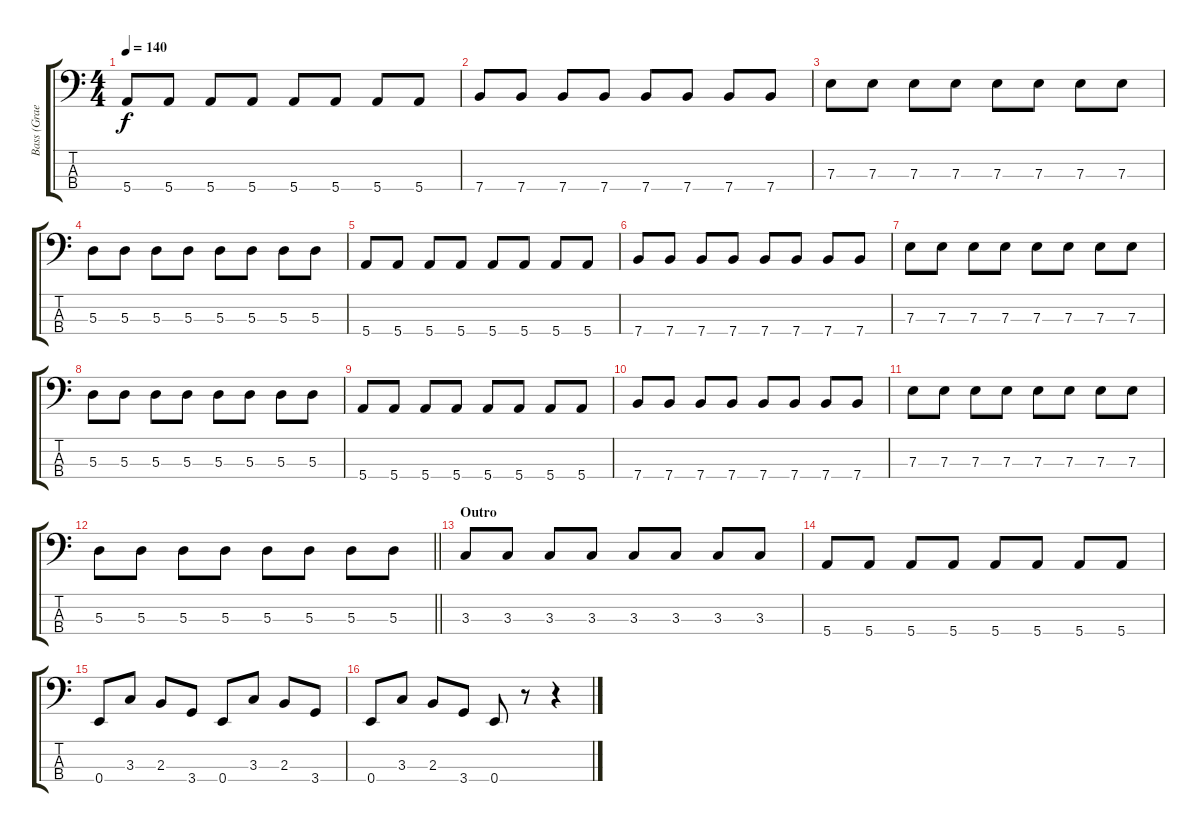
\track ("Bass (Graeme)" "Bass (Grae") {instrument electricbasspick}
\staff {score tabs}
\tuning (G2 D2 A1 E1) {hide}
\ts (4 4)
\tempo 140
\clef f4
\ks c
5.4.8{dy f} 5.4.8 5.4.8 5.4.8 5.4.8 5.4.8 5.4.8 5.4.8 |
7.4.8 7.4.8 7.4.8 7.4.8 7.4.8 7.4.8 7.4.8 7.4.8 |
7.3.8 7.3.8 7.3.8 7.3.8 7.3.8 7.3.8 7.3.8 7.3.8 |
5.3.8 5.3.8 5.3.8 5.3.8 5.3.8 5.3.8 5.3.8 5.3.8 |
5.4.8 5.4.8 5.4.8 5.4.8 5.4.8 5.4.8 5.4.8 5.4.8 |
7.4.8 7.4.8 7.4.8 7.4.8 7.4.8 7.4.8 7.4.8 7.4.8 |
7.3.8 7.3.8 7.3.8 7.3.8 7.3.8 7.3.8 7.3.8 7.3.8 |
5.3.8 5.3.8 5.3.8 5.3.8 5.3.8 5.3.8 5.3.8 5.3.8 |
5.4.8 5.4.8 5.4.8 5.4.8 5.4.8 5.4.8 5.4.8 5.4.8 |
7.4.8 7.4.8 7.4.8 7.4.8 7.4.8 7.4.8 7.4.8 7.4.8 |
7.3.8 7.3.8 7.3.8 7.3.8 7.3.8 7.3.8 7.3.8 7.3.8 |
\barLineRight lightlight
5.3.8 5.3.8 5.3.8 5.3.8 5.3.8 5.3.8 5.3.8 5.3.8 |
\section ("" "Outro")
3.3.8 3.3.8 3.3.8 3.3.8 3.3.8 3.3.8 3.3.8 3.3.8 |
5.4.8 5.4.8 5.4.8 5.4.8 5.4.8 5.4.8 5.4.8 5.4.8 |
0.4.8 3.3.8 2.3.8 3.4.8 0.4.8 3.3.8 2.3.8 3.4.8 |
0.4.8 3.3.8 2.3.8 3.4.8 0.4.8 r.8 r.4
